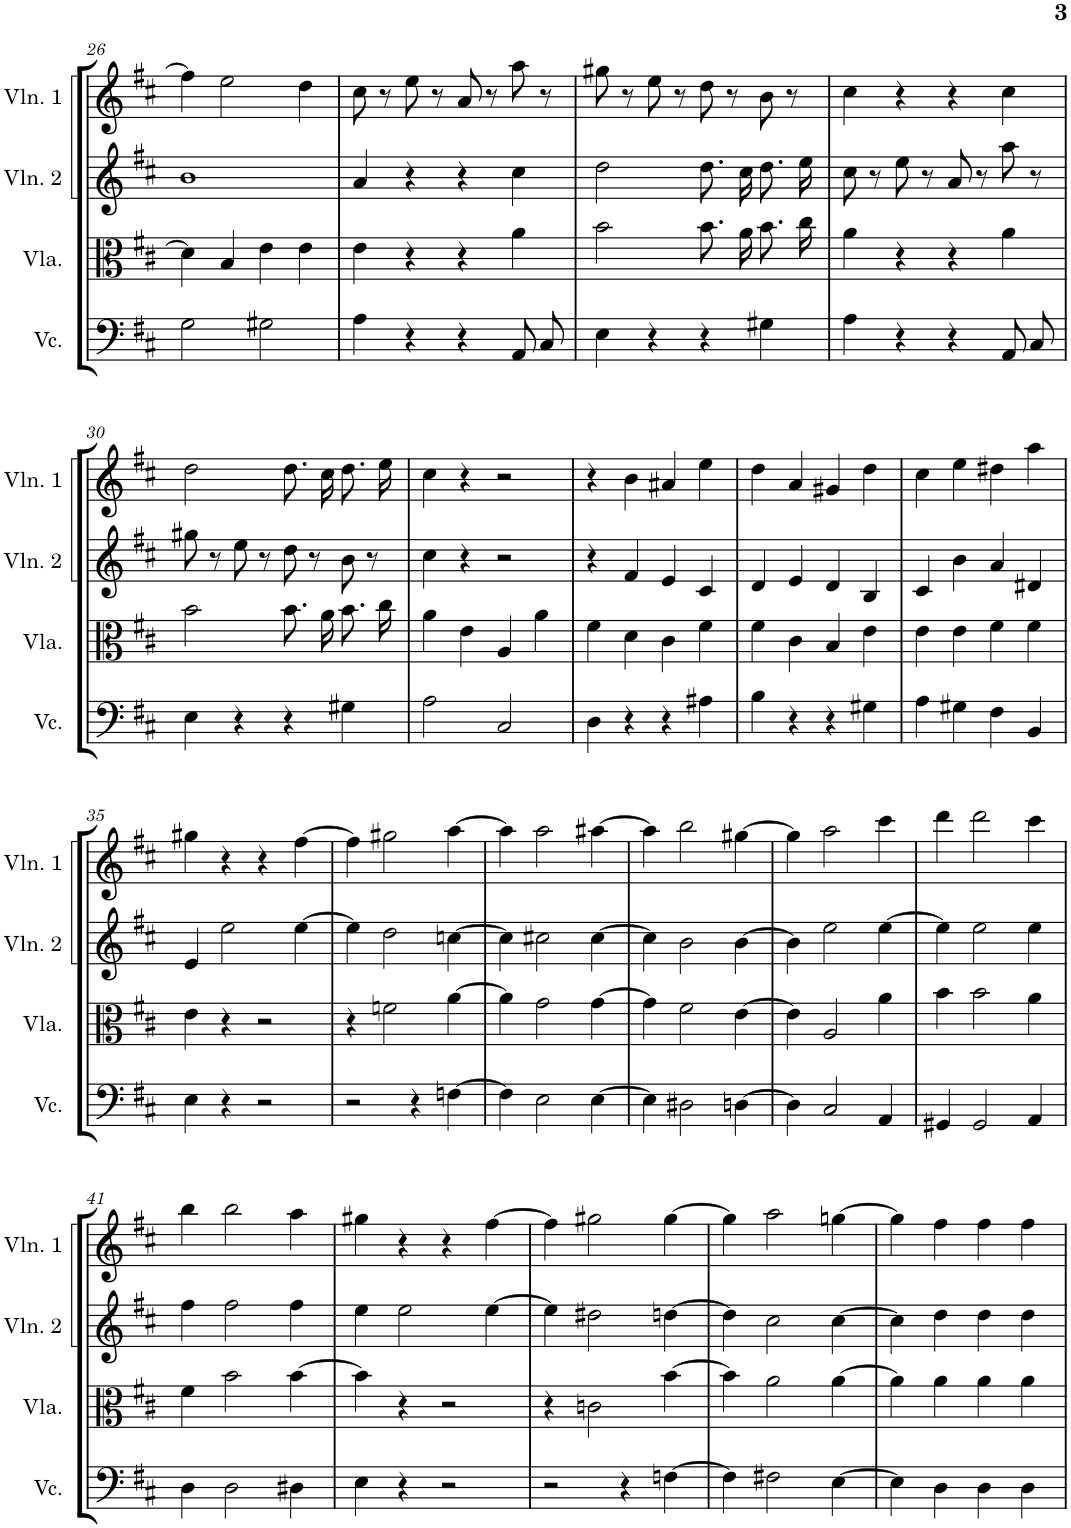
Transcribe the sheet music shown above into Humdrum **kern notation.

**kern	**kern	**kern	**kern
*part4	*part3	*part2	*part1
*staff4	*staff3	*staff2	*staff1
*I"Vc.	*I"Vla.	*I"Vln. 2	*I"Vln. 1
*I'Vc.	*I'Vla.	*I'Vln. 2	*I'Vln. 1
!!LO:PB:g=z
*clefF4	*clefC3	*clefG2	*clefG2
*k[f#c#]	*k[f#c#]	*k[f#c#]	*k[f#c#]
*M4/4	*M4/4	*M4/4	*M4/4
=26	=26	=26	=26
2G\	4d\]	1b	4ff#\]
.	4B/	.	2ee\
2G#X\	4e\	.	.
.	4e\	.	4dd\
=27	=27	=27	=27
4A\	4e\	4a/	8cc#\
.	.	.	8r
4r	4r	4r	8ee\
.	.	.	8r
4r	4r	4r	8a/
.	.	.	8r
8AA/L	4a\	4cc#\	8aa\
8C#/J	.	.	8r
=28	=28	=28	=28
4E\	2b\	2dd\	8gg#X\
.	.	.	8r
4r	.	.	8ee\
.	.	.	8r
4r	8.b\L	8.dd\L	8dd\
.	.	.	8r
.	16a\Jk	16cc#\Jk	.
4G#X\	8.b\L	8.dd\L	8b\
.	.	.	8r
.	16cc#\Jk	16ee\Jk	.
=29	=29	=29	=29
4A\	4a\	8cc#\	4cc#\
.	.	8r	.
4r	4r	8ee\	4r
.	.	8r	.
4r	4r	8a/	4r
.	.	8r	.
8AA/L	4a\	8aa\	4cc#\
8C#/J	.	8r	.
!!LO:LB:g=z
=30	=30	=30	=30
4E\	2b\	8gg#X\	2dd\
.	.	8r	.
4r	.	8ee\	.
.	.	8r	.
4r	8.b\L	8dd\	8.dd\L
.	.	8r	.
.	16a\Jk	.	16cc#\Jk
4G#X\	8.b\L	8b\	8.dd\L
.	.	8r	.
.	16cc#\Jk	.	16ee\Jk
=31	=31	=31	=31
2A\	4a\	4cc#\	4cc#\
.	4e\	4r	4r
2C#/	4A/	2r	2r
.	4a\	.	.
=32	=32	=32	=32
4D\	4f#\	4r	4r
4r	4d\	4f#/	4b\
4r	4c#\	4e/	4a#X/
4A#X\	4f#\	4c#/	4ee\
=33	=33	=33	=33
4B\	4f#\	4d/	4dd\
4r	4c#\	4e/	4a/
4r	4B/	4d/	4g#X/
4G#X\	4e\	4B/	4dd\
=34	=34	=34	=34
4A\	4e\	4c#/	4cc#\
4G#X\	4e\	4b\	4ee\
4F#\	4f#\	4a/	4dd#X\
4BB/	4f#\	4d#X/	4aa\
!!LO:LB:g=z
=35	=35	=35	=35
4E\	4e\	4e/	4gg#X\
4r	4r	2ee\	4r
2r	2r	.	4r
.	.	[4ee\	[4ff#\
=36	=36	=36	=36
2r	4r	4ee\]	4ff#\]
.	2fn\	2dd\	2gg#X\
4r	.	.	.
[4Fn\	[4a\	[4ccn\	[4aa\
=37	=37	=37	=37
4F\]	4a\]	4cc\]	4aa\]
2E\	2g\	2cc#X\	2aa\
[4E\	[4g\	[4cc#\	[4aa#X\
=38	=38	=38	=38
4E\]	4g\]	4cc#\]	4aa#\]
2D#X\	2f#\	2b\	2bb\
[4Dn\	[4e\	[4b\	[4gg#X\
=39	=39	=39	=39
4D\]	4e\]	4b\]	4gg#\]
2C#/	2A/	2ee\	2aa\
4AA/	4a\	[4ee\	4ccc#\
=40	=40	=40	=40
4GG#X/	4b\	4ee\]	4ddd\
2GG#/	2b\	2ee\	2ddd\
4AA/	4a\	4ee\	4ccc#\
!!LO:LB:g=z
=41	=41	=41	=41
4D\	4f#\	4ff#\	4bb\
2D\	2b\	2ff#\	2bb\
4D#X\	[4b\	4ff#\	4aa\
=42	=42	=42	=42
4E\	4b\]	4ee\	4gg#X\
4r	4r	2ee\	4r
2r	2r	.	4r
.	.	[4ee\	[4ff#\
=43	=43	=43	=43
2r	4r	4ee\]	4ff#\]
.	2cn\	2dd#X\	2gg#X\
4r	.	.	.
[4Fn\	[4b\	[4ddn\	[4gg#\
=44	=44	=44	=44
4F\]	4b\]	4dd\]	4gg#\]
2F#X\	2a\	2cc#\	2aa\
[4E\	[4a\	[4cc#\	[4ggn\
=45	=45	=45	=45
4E\]	4a\]	4cc#\]	4gg\]
4D\	4a\	4dd\	4ff#\
4D\	4a\	4dd\	4ff#\
4D\	4a\	4dd\	4ff#\
=	=	=	=
*-	*-	*-	*-
